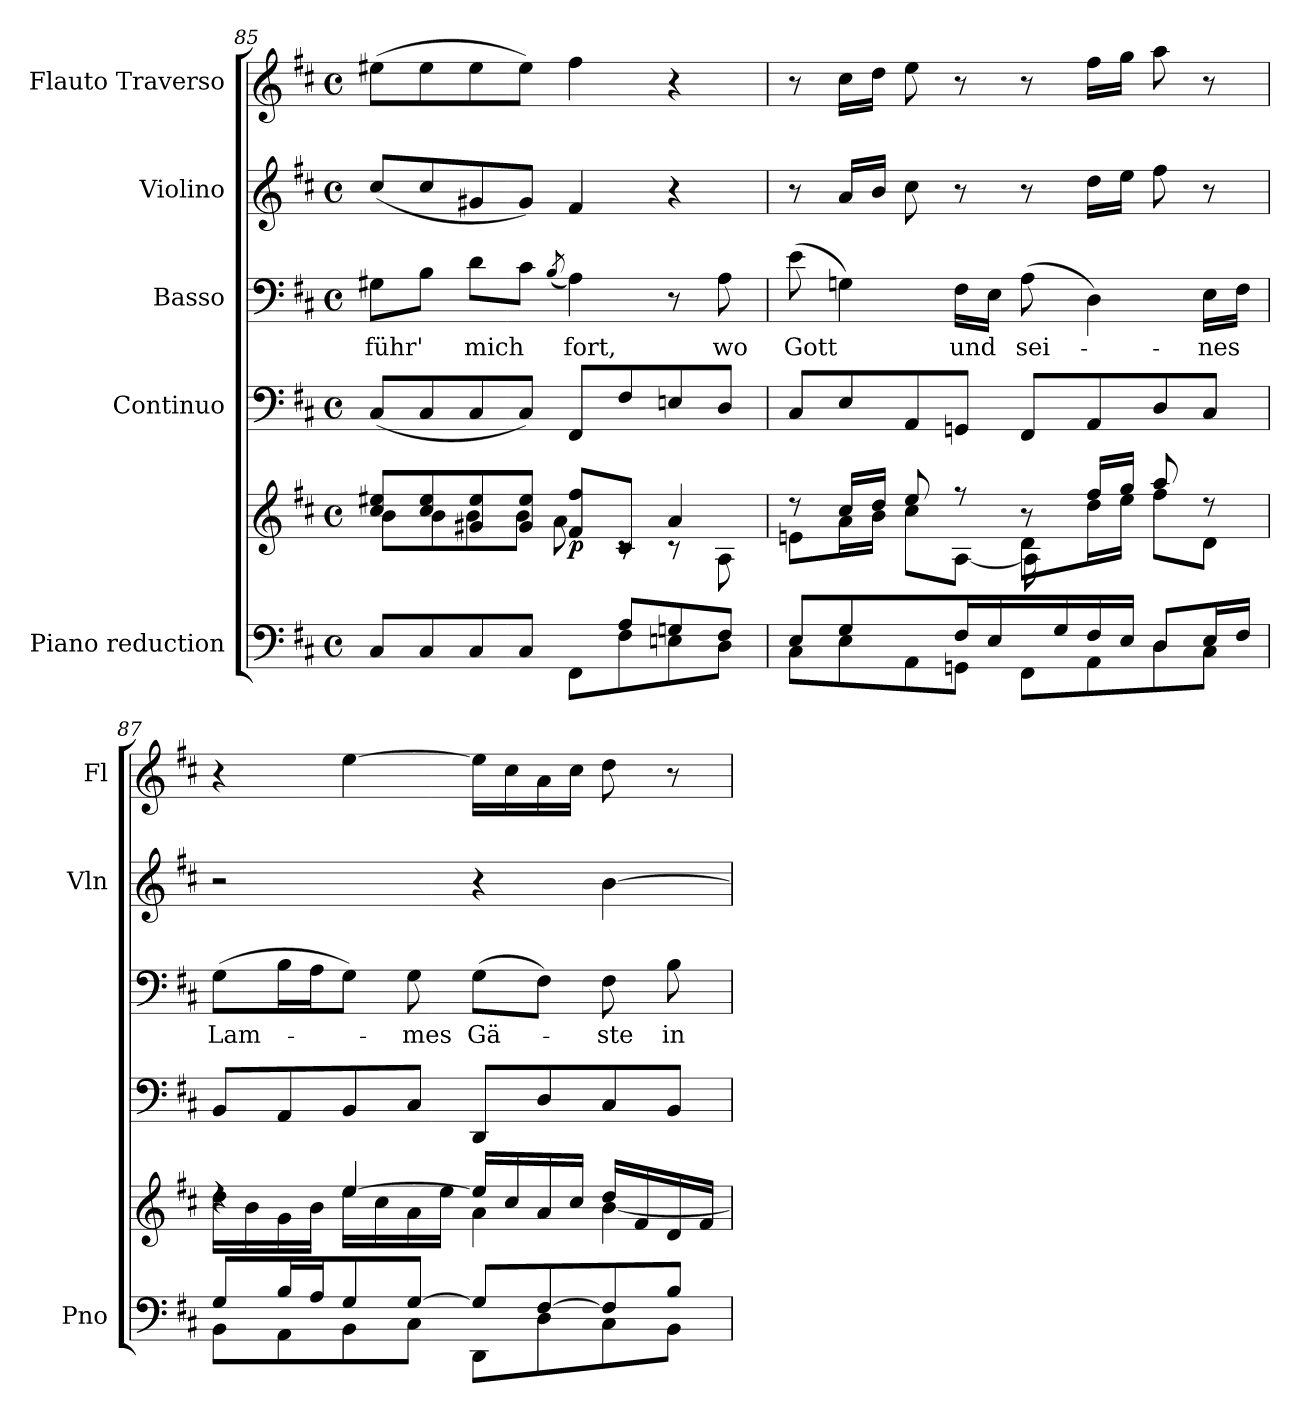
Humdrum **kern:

**kern	**kern	**dynam	**kern	**kern	**text	**kern	**kern
*part5	*part5	*part5	*part4	*part3	*part3	*part2	*part1
*staff6	*staff5	*staff5/6	*staff4	*staff3	*staff3	*staff2	*staff1
*I"Piano reduction	*	*	*I"Continuo	*I"Basso	*	*I"Violino	*I"Flauto Traverso
*I'Pno	*	*	*	*	*	*I'Vln	*I'Fl
*clefF4	*clefG2	*	*clefF4	*clefF4	*	*clefG2	*clefG2
*k[f#c#]	*k[f#c#]	*	*k[f#c#]	*k[f#c#]	*	*k[f#c#]	*k[f#c#]
*M4/4	*M4/4	*	*M4/4	*M4/4	*	*M4/4	*M4/4
*met(c)	*met(c)	*	*met(c)	*met(c)	*	*met(c)	*met(c)
=85	=85	=85	=85	=85	=85	=85	=85
*^	*^	*	*	*	*	*	*
!	!	!	!	!	!	!	!LO:LY:b	!	!
8C#/L	2ryy	8cc#/ 8ee#X/L	8b\L	.	(<8C#/L	8G#X\L	führ'	(<8cc#/L	(>8ee#X\L
8C#/	.	8cc#/ 8ee#/	8b\	.	8C#/	8B\J	.	8cc#/	8ee#\
!	!	!	!	!	!	!	!LO:LY:b	!	!
8C#/	.	8g#X/ 8ee#/	8b\	.	8C#/	8d\L	mich	8g#X/	8ee#\
8C#/J	.	8g#/ 8ee#/J	8b\J	.	8C#/J)	8c#\J	.	8g#/J)	8ee#\J)
.	.	.	.	.	.	(<8qB/	.	.	.
!	!	!	!	!LO:DY:b	!	!	!LO:LY:b	!	!
8ryy	8FF#\L	8f#/ 8ff#/L	8a\	p	8FF#/L	4A\)	fort,	4f#/	4ff#\
8A/L	8F#\	8c#/J	8rc	.	8F#/	.	.	.	.
8Gn/	8En\	4a/	8rc	.	8En/	8r	.	4r	4r
!	!	!	!	!	!	!	!LO:LY:b	!	!
8F#/J	8D\J	.	8A\	.	8D/J	8A\	wo	.	.
=86	=86	=86	=86	=86	=86	=86	=86	=86	=86
*	*	*	*^	*	*	*	*	*	*
!	!	!	!	!	!	!	!	!LO:LY:b	!	!
8E/	8C#\L	8r	8en\L	2ryy	.	8C#/L	(>8e\	Gott	8r	8r
4G/	8E\	16cc#/LL	16a\L	.	.	8E/	4Gn\)	.	16a/LL	16cc#\LL
.	.	16dd/JJ	16b\JJ	.	.	.	.	.	16b/JJ	16dd\JJ
.	8AA\	8ee/	8cc#\L	.	.	8AA/	.	.	8cc#\	8ee\
!	!	!	!	!	!	!	!	!LO:LY:b	!	!
16F#/LL	8GGn\J	8r	[8A\J	.	.	8GGn/J	16F#\LL	und	8r	8r
16E/JJ	.	.	.	.	.	.	16E\JJ	.	.	.
!	!	!	!	!	!	!	!	!LO:LY:b	!	!
16ryy	8FF#\L	8r	8d\L	16A\LL]	.	8FF#/L	(>8A\	sei-	8r	8r
16G/	.	.	.	4..ryy	.	.	.	.	.	.
16F#/	8AA\	16ff#/LL	16dd\L	.	.	8AA/	4D\)	.	16dd\LL	16ff#\LL
16E/JJ	.	16gg/JJ	16ee\JJ	.	.	.	.	.	16ee\JJ	16gg\JJ
8D/L	8D\	8aa/	8ff#\L	.	.	8D/	.	.	8ff#\	8aa\
!	!	!	!	!	!	!	!	!LO:LY:b	!	!
16E/L	8C#\J	8rdd	8d\J	.	.	8C#/J	16E\LL	-nes	8r	8r
16F#/JJ	.	.	.	.	.	.	16F#\JJ	.	.	.
*	*	*	*v	*v	*	*	*	*	*	*
=87	=87	=87	=87	=87	=87	=87	=87	=87	=87
!	!	!	!	!	!	!	!LO:LY:b	!	!
8G/L	8BB\L	4rdd	16dd\LL	.	8BB/L	(>8G\L	Lam-	2r	4r
.	.	.	16b\	.	.	.	.	.	.
16B/L	8AA\	.	16g\	.	8AA/	16B\L	.	.	.
16A/J	.	.	16b\JJ	.	.	16A\J	.	.	.
8G/	8BB\	[4ee/	16ee\LL	.	8BB/	8G\J)	.	.	[4ee\
.	.	.	16cc#\	.	.	.	.	.	.
!	!	!	!	!	!	!	!LO:LY:b	!	!
[8G/J	8C#\J	.	16a\	.	8C#/J	8G\	-mes	.	.
.	.	.	16ee\JJ	.	.	.	.	.	.
!	!	!	!	!	!	!	!LO:LY:b	!	!
8G/L]	8DD\L	16ee/LL]	4a\	.	8DD/L	(>8G\L	Gä-	4r	16ee\LL]
.	.	16cc#/	.	.	.	.	.	.	16cc#\
[8F#/	8D\	16a/	.	.	8D/	8F#\J)	.	.	16a\
.	.	16cc#/JJ	.	.	.	.	.	.	16cc#\JJ
!	!	!	!	!	!	!	!LO:LY:b	!	!
8F#/]	8C#\	16dd/LL	[4b\	.	8C#/	8F#\	-ste	[4b\	8dd\
.	.	16f#/	.	.	.	.	.	.	.
!	!	!	!	!	!	!	!LO:LY:b	!	!
8B/J	8BB\J	16d/	.	.	8BB/J	8B\	in	.	8r
.	.	16f#/JJ	.	.	.	.	.	.	.
*v	*v	*	*	*	*	*	*	*	*
*	*v	*v	*	*	*	*	*	*
=	=	=	=	=	=	=	=
*-	*-	*-	*-	*-	*-	*-	*-
